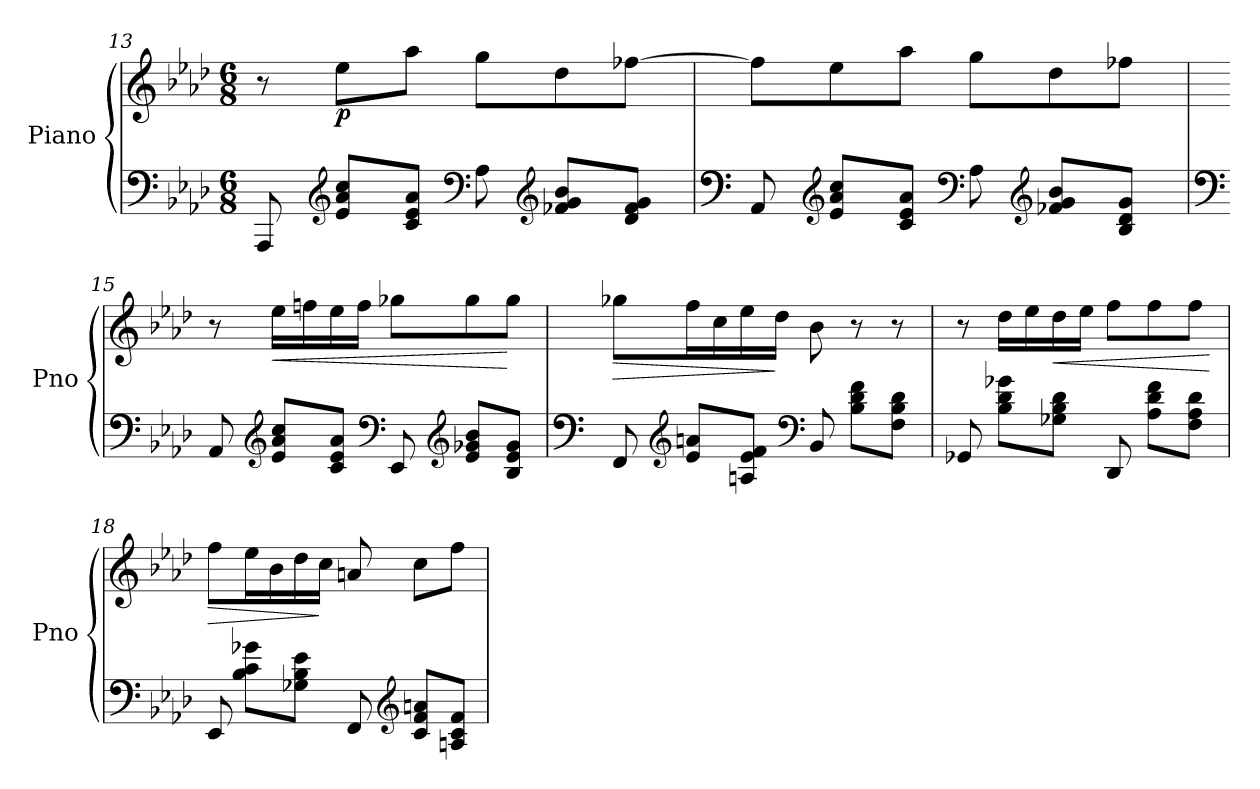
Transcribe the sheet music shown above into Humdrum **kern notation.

**kern	**kern	**dynam
*part1	*part1	*part1
*staff2	*staff1	*staff1/2
*I"Piano	*	*
*I'Pno	*	*
*clefF4	*clefG2	*
*k[b-e-a-d-]	*k[b-e-a-d-]	*
*M6/8	*M6/8	*
=13	=13	=13
8AAA-/	8r	.
*clefG2	*	*
!	!	!LO:DY:b
8e-/ 8a-/ 8cc/L	8ee-\L	p
8c/ 8e-/ 8a-/J	8aa-\J	.
*clefF4	*	*
8A-\	8gg\L	.
*clefG2	*	*
8f-X/ 8g/ 8b-/L	8dd-\	.
8d-/ 8f-/ 8g/J	[8ff-X\J	.
=14	=14	=14
*clefF4	*	*
8AA-/	8ff-\L]	.
*clefG2	*	*
8e-/ 8a-/ 8cc/L	8ee-\	.
8c/ 8e-/ 8a-/J	8aa-\J	.
*clefF4	*	*
8A-\	8gg\L	.
*clefG2	*	*
8f-X/ 8g/ 8b-/L	8dd-\	.
8B-/ 8d-/ 8g/J	8ff-X\J	.
!!LO:PB:g=z
=15	=15	=15
*clefF4	*	*
8AA-/	8r	.
*clefG2	*	*
!	!	!LO:HP:b
8e-/ 8a-/ 8cc/L	16ee-\LL	<
.	16ffn\	.
8c/ 8e-/ 8a-/J	16ee-\	.
.	16ff\JJ	.
*clefF4	*	*
8EE-/	8gg-X\L	.
*clefG2	*	*
8e-/ 8g-X/ 8b-/L	8gg-\	.
8B-/ 8e-/ 8g-/J	8gg-\J	[
=16	=16	=16
*clefF4	*	*
!	!	!LO:HP:b
8FF/	8gg-X\L	>
*clefG2	*	*
8e-/ 8an/L	16ff\L	.
.	16cc\	.
8An/ 8e-/ 8f/J	16ee-\	.
.	16dd-\JJ	]
*clefF4	*	*
8BB-/	8b-\	.
8B-\ 8d-\ 8f\L	8r	.
8F\ 8B-\ 8d-\J	8r	.
=17	=17	=17
8GG-X/	8r	.
8B-\ 8d-\ 8g-X\L	16dd-\LL	.
.	16ee-\	.
!	!	!LO:HP:b
8G-X\ 8B-\ 8d-\J	16dd-\	<
.	16ee-\JJ	.
8DD-/	8ff\L	.
8A-\ 8d-\ 8f\L	8ff\	.
8F\ 8A-\ 8d-\J	8ff\J	.
.	.	[
=18	=18	=18
!	!	!LO:HP:b
8EE-/	8ff\L	>
8B-\ 8c\ 8g-X\L	16ee-\L	.
.	16b-\	.
8G-X\ 8B-\ 8e-\J	16dd-\	.
.	16cc\JJ	]
8FF/	8an/	.
*clefG2	*	*
8c/ 8f/ 8an/L	8cc\L	.
8An/ 8c/ 8f/J	8ff\J	.
=	=	=
*-	*-	*-
